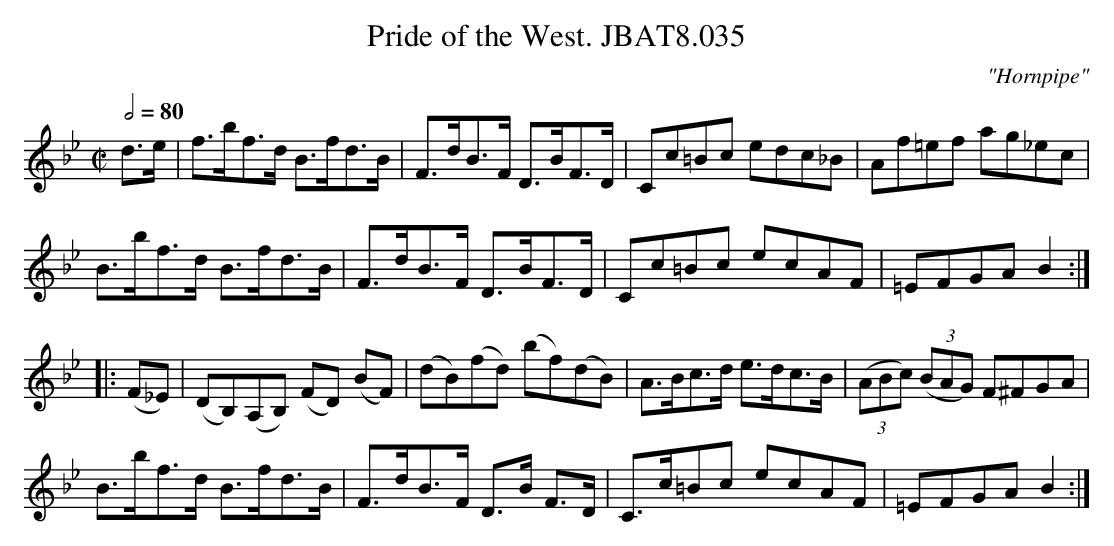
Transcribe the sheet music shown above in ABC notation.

X:1
T:Pride of the West. JBAT8.035
C:"Hornpipe"
M:C|
L:1/8
Q:1/2=80
K:Bb clef=treble
d>e|f>bf>d B>fd>B|F>dB>F D>BF>D|Cc=Bc edc_B|Af=ef ag_ec|
B>bf>d B>fd>B|F>dB>F D>BF>D|Cc=Bc ecAF|=EFGA B2:|
|:(F_E)|(DB,)(A,B,) (FD) (BF)|(dB)(fd) (bf)(dB)|\
A>Bc>d e>dc>B|((3ABc) ((3BAG) F^FGA|
B>bf>d B>fd>B|F>dB>F D>B F>D|C>c=Bc ecAF|=EFGA B2 :|
